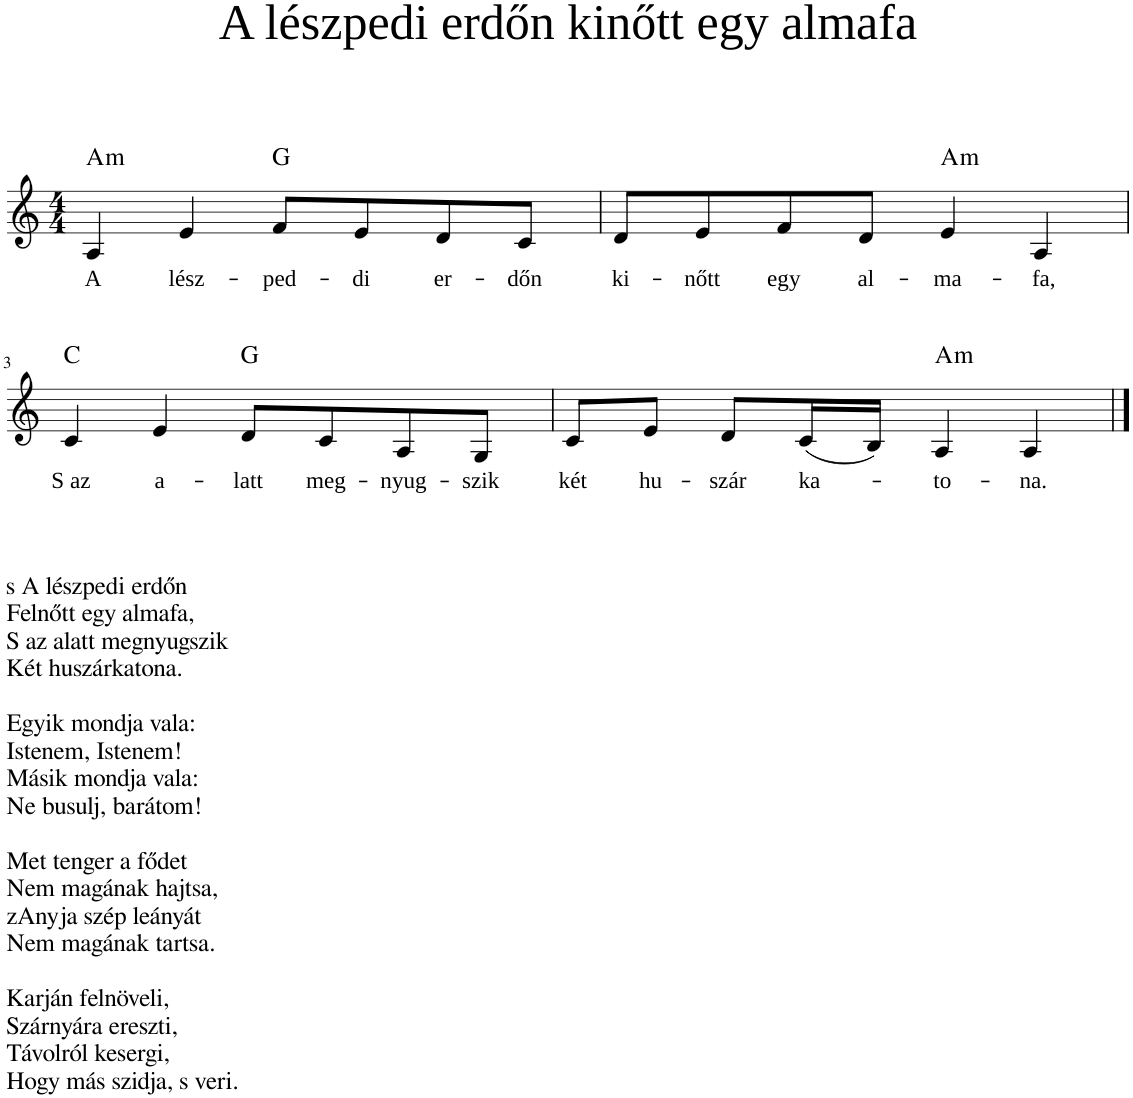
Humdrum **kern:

**kern	**text	**harte
*part1	*part1	*part1
*staff1	*staff1	*
*I"Piano	*	*
*I'Pno	*	*
*clefG2	*	*
*k[]	*	*
*M4/4	*	*
=1	=1	=1
!	!LO:LY:b	!LO:H:kt=m
4A/	A	A:min
!	!LO:LY:b	!
4e/	lész-	.
!	!LO:LY:b	!
8f/L	-ped-	G:maj
!	!LO:LY:b	!
8e/	-di	.
!	!LO:LY:b	!
8d/	er-	.
!	!LO:LY:b	!
8c/J	-dőn	.
=2	=2	=2
!	!LO:LY:b	!
8d/L	ki-	.
!	!LO:LY:b	!
8e/	-nőtt	.
!	!LO:LY:b	!
8f/	egy	.
!	!LO:LY:b	!
8d/J	al-	.
!	!LO:LY:b	!LO:H:kt=m
4e/	-ma-	A:min
!	!LO:LY:b	!
4A/	-fa,	.
!!LO:LB:g=z
=3	=3	=3
!LO:TX:b:t=s A lészpedi erdőn	!	!
!LO:TX:b:t=Felnőtt egy almafa,	!	!
!LO:TX:b:t=S az alatt megnyugszik	!	!
!LO:TX:b:t=Két huszárkatona.	!	!
!LO:TX:b:t=Egyik mondja vala&colon;	!	!
!LO:TX:b:t=Istenem, Istenem!	!	!
!LO:TX:b:t=Másik mondja vala&colon;	!	!
!LO:TX:b:t=Ne busulj, barátom!	!	!
!LO:TX:b:t=Met tenger a fődet	!	!
!LO:TX:b:t=Nem magának hajtsa,	!	!
!LO:TX:b:t=zAnyja szép leányát	!	!
!LO:TX:b:t=Nem magának tartsa.	!	!
!LO:TX:b:t=Karján felnöveli,	!	!
!LO:TX:b:t=Szárnyára ereszti,	!	!
!LO:TX:b:t=Távolról kesergi,	!	!
!LO:TX:b:t=Hogy más szidja, s veri.	!	!
!	!LO:LY:b	!
4c/	S az	C:maj
!	!LO:LY:b	!
4e/	a-	.
!	!LO:LY:b	!
8d/L	-latt	G:maj
!	!LO:LY:b	!
8c/	meg-	.
!	!LO:LY:b	!
8A/	-nyug-	.
!	!LO:LY:b	!
8G/J	-szik	.
=4	=4	=4
!	!LO:LY:b	!
8c/L	két	.
!	!LO:LY:b	!
8e/J	hu-	.
!	!LO:LY:b	!
8d/L	-szár	.
!	!LO:LY:b	!
(16c/L	ka-	.
16B/JJ)	.	.
!	!LO:LY:b	!LO:H:kt=m
4A/	-to-	A:min
!	!LO:LY:b	!
4A/	-na.	.
==	==	==
*-	*-	*-
